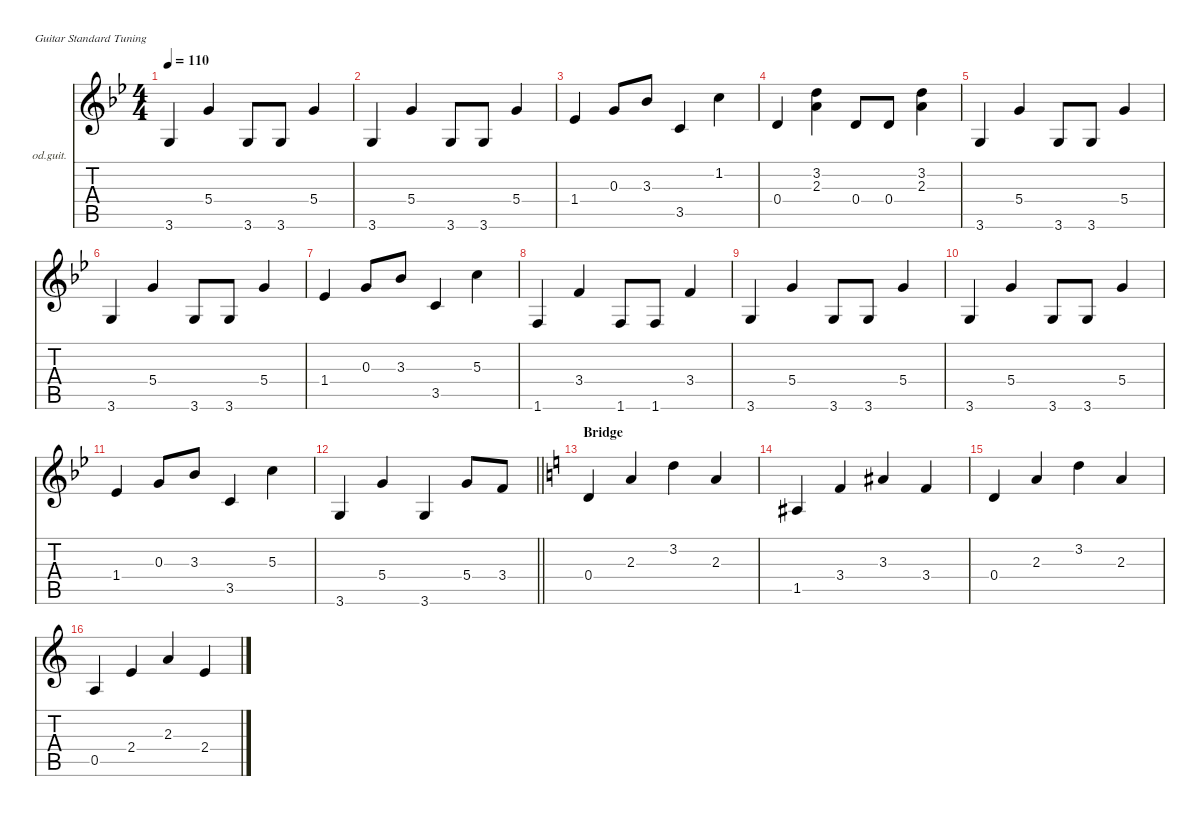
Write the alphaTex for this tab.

\defaultSystemsLayout 4
\hideDynamics
\bracketExtendMode nobrackets
\firstSystemTrackNameOrientation horizontal
\otherSystemsTrackNameOrientation horizontal
\track ("Gitar 2" "od.guit.") {instrument overdrivenguitar}
\staff {score tabs}
\tuning (E4 B3 G3 D3 A2 E2)
\ts (4 4)
\tempo 110
\clef g2
\ks bb
3.6.4{dy f} 5.4.4 3.6.8 3.6.8 5.4.4 |
3.6.4 5.4.4 3.6.8 3.6.8 5.4.4 |
1.4.4 0.3.8 3.3.8 3.5.4 1.2.4 |
0.4.4 (3.2 2.3).4 0.4.8 0.4.8 (3.2 2.3).4 |
3.6.4 5.4.4 3.6.8 3.6.8 5.4.4 |
3.6.4 5.4.4 3.6.8 3.6.8 5.4.4 |
1.4.4 0.3.8 3.3.8 3.5.4 5.3.4 |
1.6.4 3.4.4 1.6.8 1.6.8 3.4.4 |
3.6.4 5.4.4 3.6.8 3.6.8 5.4.4 |
3.6.4 5.4.4 3.6.8 3.6.8 5.4.4 |
1.4.4 0.3.8 3.3.8 3.5.4 5.3.4 |
\barLineRight lightlight
3.6.4 5.4.4 3.6.4 5.4.8 3.4.8 |
\section ("" "Bridge")
\ks c
0.4.4 2.3.4 3.2.4 2.3.4 |
1.5.4 3.4.4 3.3.4 3.4.4 |
0.4.4 2.3.4 3.2.4 2.3.4 |
0.5.4 2.4.4 2.3.4 2.4.4
